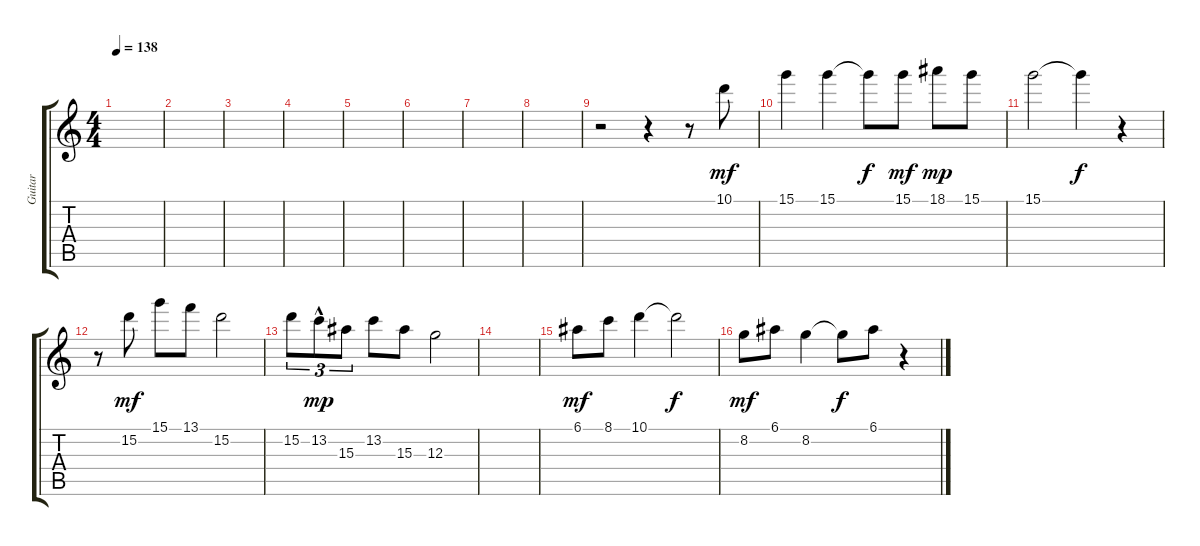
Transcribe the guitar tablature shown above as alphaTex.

\track ("Guitar" "Guitar") {instrument electricguitarjazz}
\staff {score tabs}
\tuning (E4 B3 G3 D3 A2 E2) {hide}
\ts (4 4)
\tempo 138
\clef g2
\ks c
|
|
|
|
|
|
|
|
r.2 r.4 r.8 10.1.8{dy mf volume 10} |
15.1.4 15.1.4 15.1{t}.8{dy f} 15.1.8{dy mf} 18.1.8{dy mp} 15.1.8 |
15.1.2 15.1{t}.4{dy f} r.4 |
r.8 15.2.8{dy mf} 15.1.8 13.1.8 15.2.2 |
15.2.8{tu (3 2)} 13.2{hac}.8{tu (3 2) dy mp} 15.3.8{tu (3 2)} 13.2.8 15.3.8 12.3.2 |
|
6.1.8{dy mf} 8.1.8 10.1.4 10.1{t}.2{dy f} |
8.2.8{dy mf} 6.1.8 8.2.4 8.2{t}.8{dy f} 6.1.8 r.4
